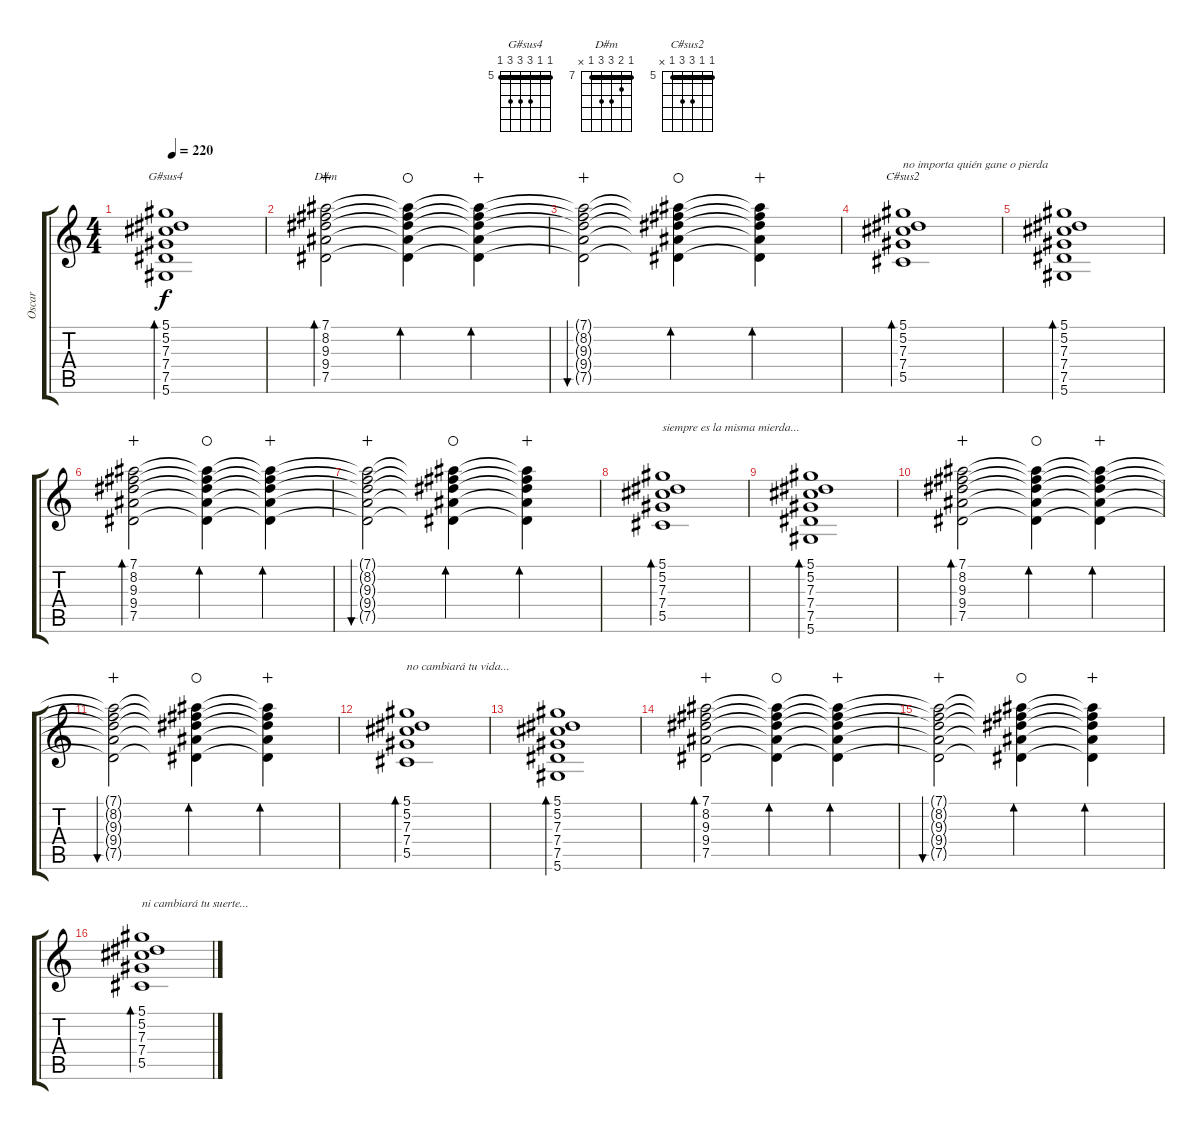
\track ("Oscar" "Oscar") {instrument acousticguitarsteel}
\staff {score tabs}
\tuning (Eb4 Bb3 Gb3 Db3 Ab2 Eb2) {hide}
\chord ("G#sus4" 5 5 7 7 7 5) {firstfret 5 barre 5}
\chord ("D#m" 7 8 9 9 7 x) {firstfret 7 barre 7}
\chord ("C#sus2" 5 5 7 7 5 x) {firstfret 5 barre 5}
\ts (4 4)
\tempo 220
\clef g2
\ks c
(5.1 5.2 7.3 7.4 7.5 5.6).1{bd 240 ch "G#sus4" dy f} |
(7.1 8.2 9.3 9.4 7.5).2{bd 240 ch "D#m" wahc} (7.1{t} 8.2{t} 9.3{t} 9.4{t} 7.5{t}).4{bd 240 waho} (7.1{t} 8.2{t} 9.3{t} 9.4{t} 7.5{t}).4{bd 240 wahc} |
(7.1{t} 8.2{t} 9.3{t} 9.4{t} 7.5{t}).2{bu 240 wahc} (7.1{t} 8.2{t} 9.3{t} 9.4{t} 7.5{t}).4{bd 240 waho} (7.1{t} 8.2{t} 9.3{t} 9.4{t} 7.5{t}).4{bd 240 wahc} |
(5.1 5.2 7.3 7.4 5.5).1{bd 240 ch "C#sus2" txt "no importa quién gane o pierda"} |
(5.1 5.2 7.3 7.4 7.5 5.6).1{bd 240} |
(7.1 8.2 9.3 9.4 7.5).2{bd 240 wahc} (7.1{t} 8.2{t} 9.3{t} 9.4{t} 7.5{t}).4{bd 240 waho} (7.1{t} 8.2{t} 9.3{t} 9.4{t} 7.5{t}).4{bd 240 wahc} |
(7.1{t} 8.2{t} 9.3{t} 9.4{t} 7.5{t}).2{bu 240 wahc} (7.1{t} 8.2{t} 9.3{t} 9.4{t} 7.5{t}).4{bd 240 waho} (7.1{t} 8.2{t} 9.3{t} 9.4{t} 7.5{t}).4{bd 240 wahc} |
(5.1 5.2 7.3 7.4 5.5).1{bd 240 txt "siempre es la misma mierda..."} |
(5.1 5.2 7.3 7.4 7.5 5.6).1{bd 240} |
(7.1 8.2 9.3 9.4 7.5).2{bd 240 wahc} (7.1{t} 8.2{t} 9.3{t} 9.4{t} 7.5{t}).4{bd 240 waho} (7.1{t} 8.2{t} 9.3{t} 9.4{t} 7.5{t}).4{bd 240 wahc} |
(7.1{t} 8.2{t} 9.3{t} 9.4{t} 7.5{t}).2{bu 240 wahc} (7.1{t} 8.2{t} 9.3{t} 9.4{t} 7.5{t}).4{bd 240 waho} (7.1{t} 8.2{t} 9.3{t} 9.4{t} 7.5{t}).4{bd 240 wahc} |
(5.1 5.2 7.3 7.4 5.5).1{bd 240 txt "no cambiará tu vida..."} |
(5.1 5.2 7.3 7.4 7.5 5.6).1{bd 240} |
(7.1 8.2 9.3 9.4 7.5).2{bd 240 wahc} (7.1{t} 8.2{t} 9.3{t} 9.4{t} 7.5{t}).4{bd 240 waho} (7.1{t} 8.2{t} 9.3{t} 9.4{t} 7.5{t}).4{bd 240 wahc} |
(7.1{t} 8.2{t} 9.3{t} 9.4{t} 7.5{t}).2{bu 240 wahc} (7.1{t} 8.2{t} 9.3{t} 9.4{t} 7.5{t}).4{bd 240 waho} (7.1{t} 8.2{t} 9.3{t} 9.4{t} 7.5{t}).4{bd 240 wahc} |
(5.1 5.2 7.3 7.4 5.5).1{bd 240 txt "ni cambiará tu suerte..."}
